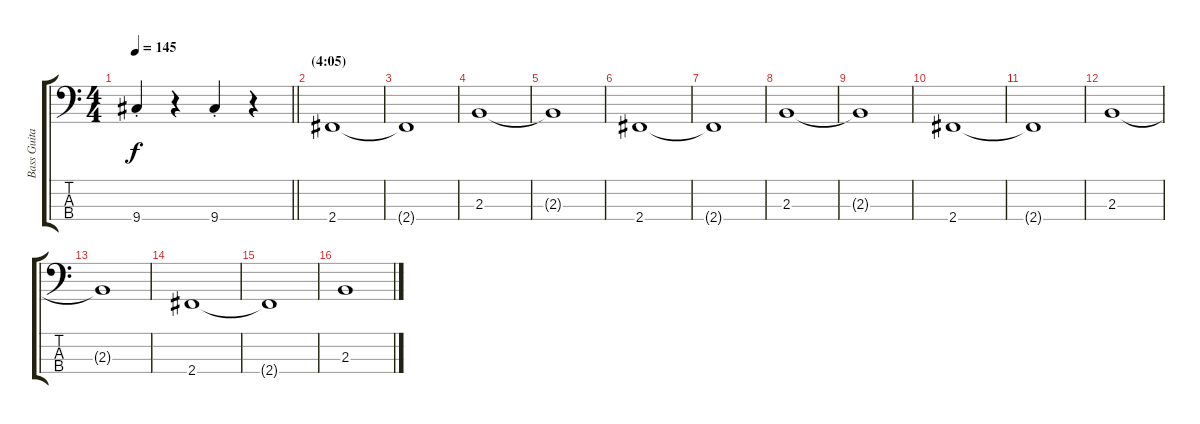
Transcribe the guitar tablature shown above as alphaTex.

\track ("Bass Guitar" "Bass Guita") {instrument electricbassfinger}
\staff {score tabs}
\tuning (G2 D2 A1 E1) {hide}
\ts (4 4)
\tempo 145
\clef f4
\barLineRight lightlight
\ks c
9.4{st}.4{dy f} r.4 9.4{st}.4 r.4 |
\section ("" "(4:05)")
2.4.1 |
2.4{t}.1 |
2.3.1 |
2.3{t}.1 |
2.4.1 |
2.4{t}.1 |
2.3.1 |
2.3{t}.1 |
2.4.1 |
2.4{t}.1 |
2.3.1 |
2.3{t}.1 |
2.4.1 |
2.4{t}.1 |
2.3.1
